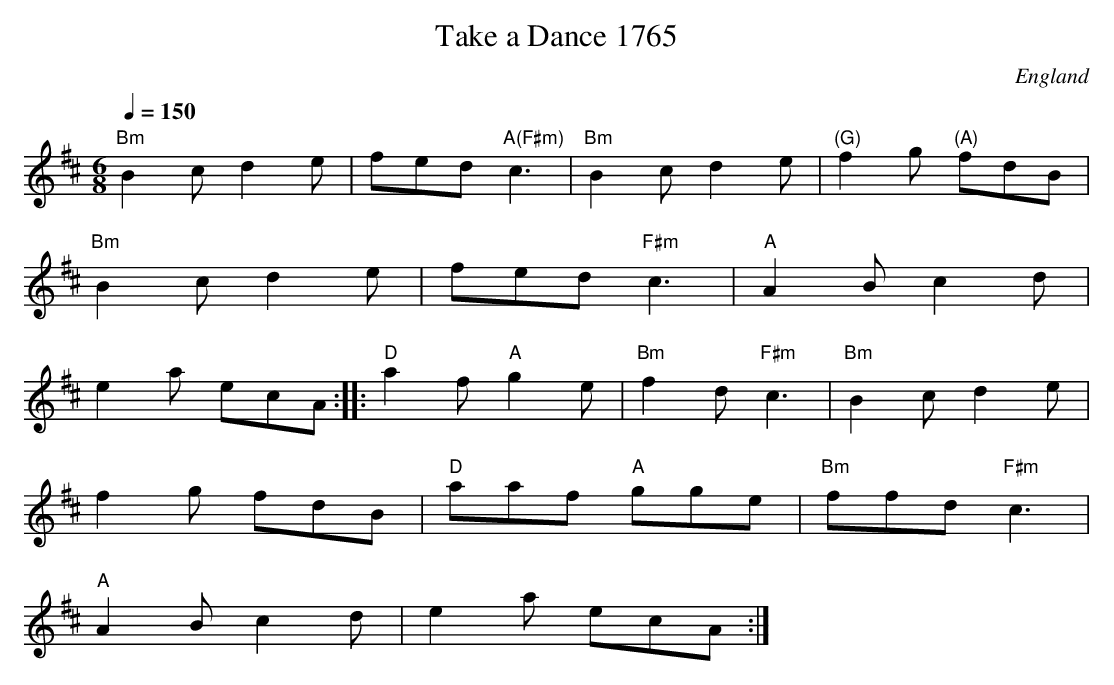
X:1
T:Take a Dance 1765     %Tune name
Q:1/4=150     %Tempo
O:England
M:6/8     %Meter
L:1/8     %
K:D
"Bm"B2 c d2 e |fed "A(F#m)" c3 |"Bm"B2 c d2 e |"(G)"f2 g "(A)"fdB |
"Bm"B2 c d2 e |fed "F#m"c3 |"A"A2 B c2 d |
e2 a ecA ::"D"a2 f "A"g2 e |"Bm"f2 d "F#m"c3 |"Bm"B2 c d2 e |
f2 g fdB |"D"aaf "A"gge |"Bm"ffd "F#m"c3 |
"A"A2 B c2 d |e2 a ecA :|
